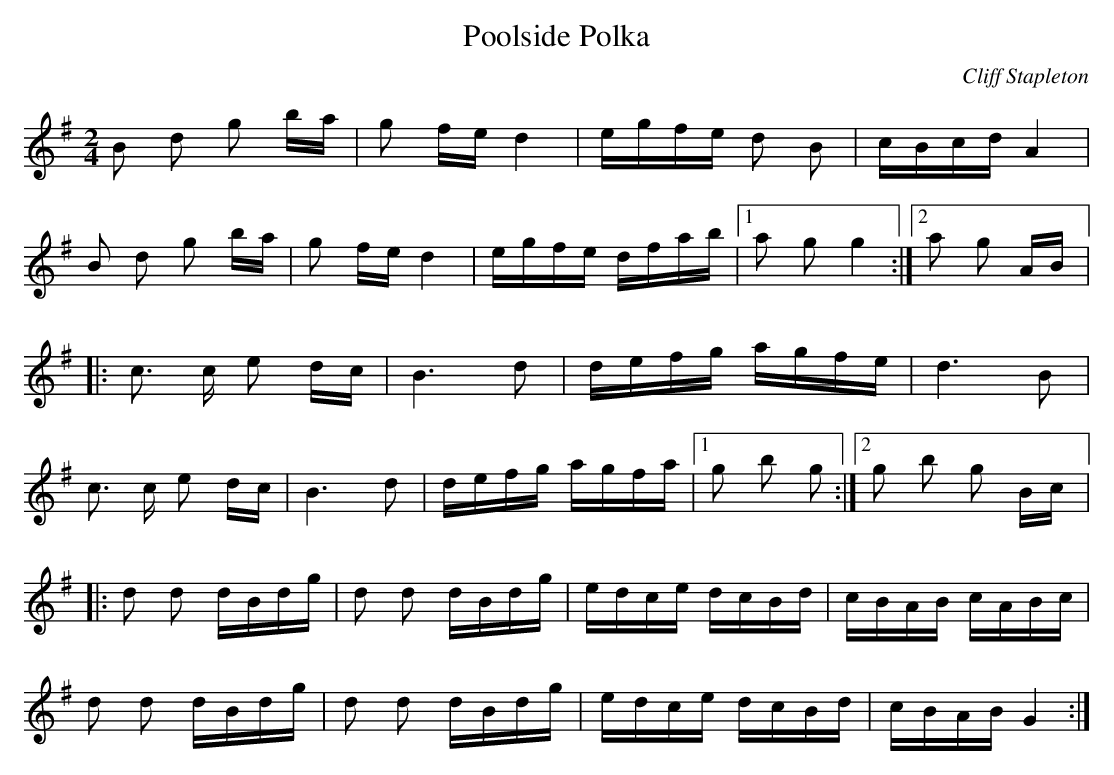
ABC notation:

X:1
T:Poolside Polka
M:2/4
L:1/16
C:Cliff Stapleton
K:G
B2 d2 g2 ba | g2 fe d4 | egfe d2 B2 | cBcd A4 |
B2 d2 g2 ba | g2 fe d4 | egfe dfab |1 a2 g2 g4 :|2 a2 g2 AB |:
c3 c e2 dc | B6 d2 | defg agfe | d6 B2 |
c3 c e2 dc | B6 d2 | defg agfa |1 g2 b2 g2 :|2 g2 b2 g2 Bc |:
d2 d2 dBdg | d2 d2 dBdg | edce dcBd | cBAB cABc |
d2 d2 dBdg | d2 d2 dBdg | edce dcBd | cBAB G4 :|
